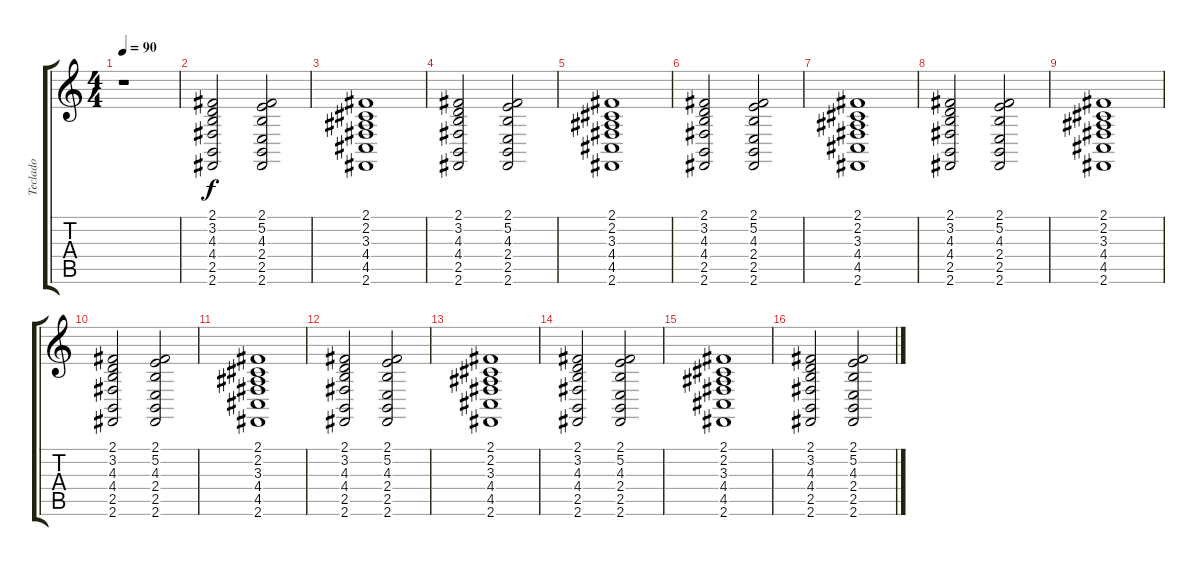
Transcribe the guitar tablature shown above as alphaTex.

\track ("Teclado" "Teclado") {instrument stringensemble2}
\staff {score tabs}
\tuning (E4 B3 G3 D3 A2 E2) {hide}
\ts (4 4)
\tempo 90
\clef g2
\ks c
r.1{dy f instrument stringensemble2} |
(2.1 3.2 4.3 4.4 2.5 2.6).2 (2.1 5.2 4.3 2.4 2.5 2.6).2 |
(2.1 2.2 3.3 4.4 4.5 2.6).1 |
(2.1 3.2 4.3 4.4 2.5 2.6).2 (2.1 5.2 4.3 2.4 2.5 2.6).2 |
(2.1 2.2 3.3 4.4 4.5 2.6).1 |
(2.1 3.2 4.3 4.4 2.5 2.6).2 (2.1 5.2 4.3 2.4 2.5 2.6).2 |
(2.1 2.2 3.3 4.4 4.5 2.6).1 |
(2.1 3.2 4.3 4.4 2.5 2.6).2 (2.1 5.2 4.3 2.4 2.5 2.6).2 |
(2.1 2.2 3.3 4.4 4.5 2.6).1 |
(2.1 3.2 4.3 4.4 2.5 2.6).2 (2.1 5.2 4.3 2.4 2.5 2.6).2 |
(2.1 2.2 3.3 4.4 4.5 2.6).1 |
(2.1 3.2 4.3 4.4 2.5 2.6).2 (2.1 5.2 4.3 2.4 2.5 2.6).2 |
(2.1 2.2 3.3 4.4 4.5 2.6).1 |
(2.1 3.2 4.3 4.4 2.5 2.6).2 (2.1 5.2 4.3 2.4 2.5 2.6).2 |
(2.1 2.2 3.3 4.4 4.5 2.6).1 |
(2.1 3.2 4.3 4.4 2.5 2.6).2 (2.1 5.2 4.3 2.4 2.5 2.6).2
